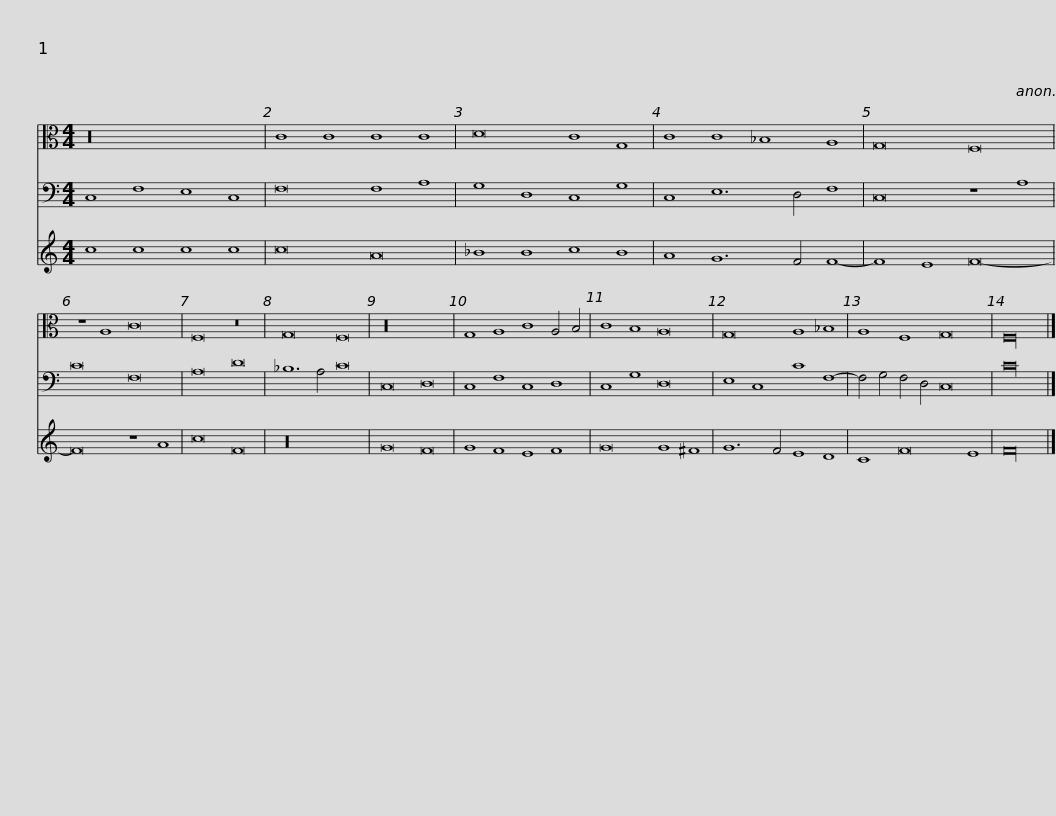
X:1
%%score 1 2 3
L:1/8
M:4/4
I:linebreak $
K:C
V:1 alto
V:2 bass
V:3 treble
V:1
 z32 | C8 C8 C8 C8 | D16 C8 G,8 | C8 C8 _B,8 A,8 |$ G,16 F,16 | %5
 z8 A,8 C16 | F,16 z16 | G,16 F,16 | z32 |$ G,8 A,8 C8 A,4 B,4 | %10
 C8 B,8 A,16 | G,16 A,8 _B,8 | A,8 F,8 G,16 |$ F,32 |] %14
V:2
 C,8 F,8 E,8 C,8 | F,16 F,8 A,8 | G,8 D,8 C,8 G,8 | C,8 E,12 D,4 F,8 |$ C,16 z8 A,8 | %5
 C16 F,16 | A,16 D16 | _B,12 A,4 C16 | C,16 D,16 |$ C,8 F,8 C,8 D,8 | %10
 C,8 G,8 D,16 | E,8 C,8 C8 F,8- | F,4 G,4 F,4 D,4 C,16 |$ C32 |] %14
V:3
 c8 c8 c8 c8 | c16 A16 | _B8 B8 c8 B8 | A8 G12 F4 F8- |$ F8 E8 F16- | %5
 F16 z8 A8 | c16 F16 | z32 | G16 F16 |$ G8 F8 E8 F8 | %10
 G16 G8 ^F8 | G12 F4 E8 D8 | C8 F16 E8 |$ F32 |] %14
